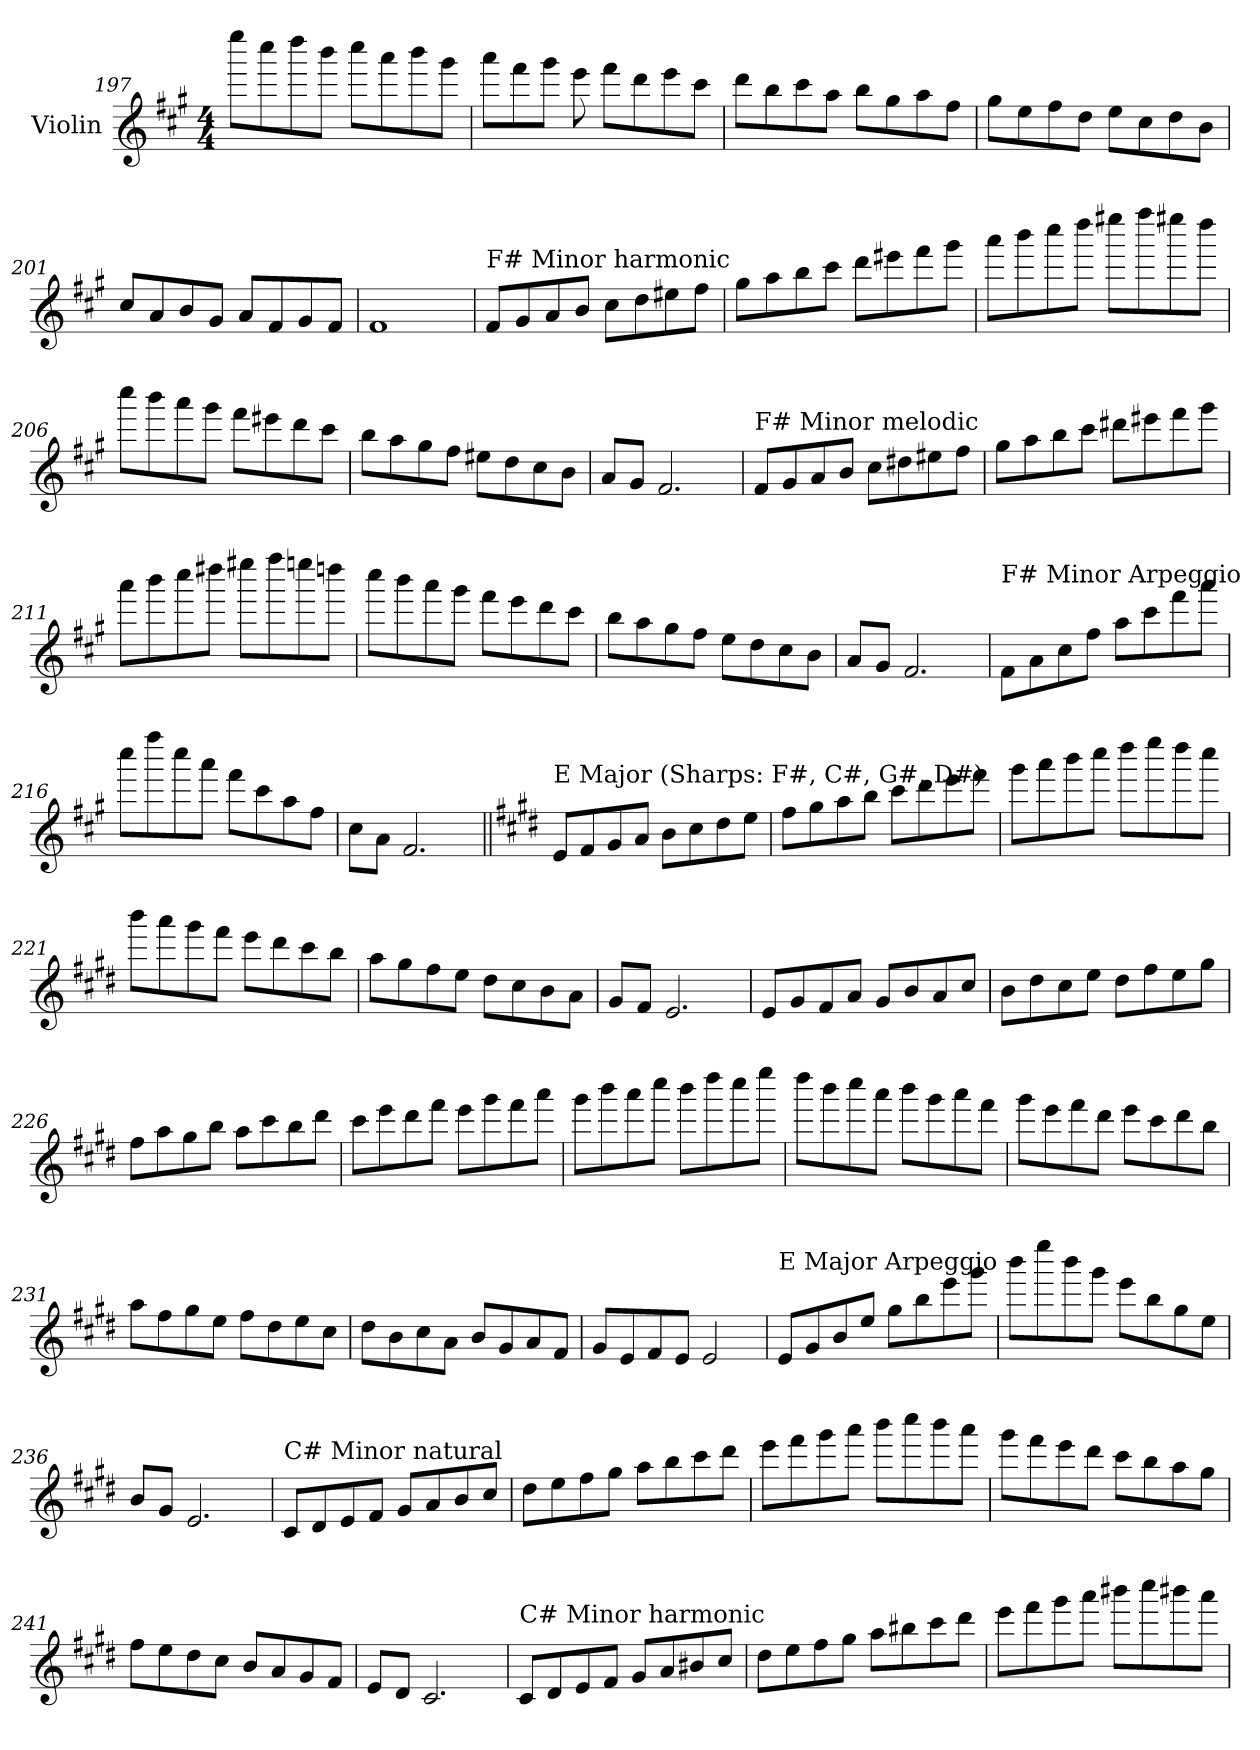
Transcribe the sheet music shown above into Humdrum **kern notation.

**kern
*part1
*staff1
*I"Violin
*I'Vln.
!!LO:LB:g=z
*clefG2
*k[f#c#g#]
*M4/4
=197
8eeee\L
8cccc#\
8dddd\
8bbb\J
8cccc#\L
8aaa\
8bbb\
8ggg#\J
=198
8aaa\L
8fff#\
8ggg#\J
8eee\
8fff#\L
8ddd\
8eee\
8ccc#\J
=199
8ddd\L
8bb\
8ccc#\
8aa\J
8bb\L
8gg#\
8aa\
8ff#\J
=200
8gg#\L
8ee\
8ff#\
8dd\J
8ee\L
8cc#\
8dd\
8b\J
=201
8cc#/L
8a/
8b/
8g#/J
8a/L
8f#/
8g#/
8f#/J
=202
1f#
!!LO:LB:g=z
=203
!LO:TX:a:t=F# Minor harmonic
8f#/L
8g#/
8a/
8b/J
8cc#\L
8dd\
8ee#X\
8ff#\J
=204
8gg#\L
8aa\
8bb\
8ccc#\J
8ddd\L
8eee#X\
8fff#\
8ggg#\J
=205
8aaa\L
8bbb\
8cccc#\
8dddd\J
8eeee#X\L
8ffff#\
8eeee#X\
8dddd\J
=206
8cccc#\L
8bbb\
8aaa\
8ggg#\J
8fff#\L
8eee#X\
8ddd\
8ccc#\J
=207
8bb\L
8aa\
8gg#\
8ff#\J
8ee#X\L
8dd\
8cc#\
8b\J
=208
8a/L
8g#/J
2.f#/
!!LO:LB:g=z
=209
!LO:TX:a:t=F# Minor melodic
8f#/L
8g#/
8a/
8b/J
8cc#\L
8dd#X\
8ee#X\
8ff#\J
=210
8gg#\L
8aa\
8bb\
8ccc#\J
8ddd#X\L
8eee#X\
8fff#\
8ggg#\J
=211
8aaa\L
8bbb\
8cccc#\
8dddd#X\J
8eeee#X\L
8ffff#\
8eeeen\
8ddddn\J
=212
8cccc#\L
8bbb\
8aaa\
8ggg#\J
8fff#\L
8eee\
8ddd\
8ccc#\J
=213
8bb\L
8aa\
8gg#\
8ff#\J
8ee\L
8dd\
8cc#\
8b\J
=214
8a/L
8g#/J
2.f#/
!!LO:LB:g=z
=215
!LO:TX:a:t=F# Minor Arpeggio
8f#\L
8a\
8cc#\
8ff#\J
8aa\L
8ccc#\
8fff#\
8aaa\J
=216
8cccc#\L
8ffff#\
8cccc#\
8aaa\J
8fff#\L
8ccc#\
8aa\
8ff#\J
=217
8cc#\L
8a\J
2.f#/
!!LO:PB:g=z
=218||
*k[f#c#g#d#]
!LO:TX:a:t=E Major (Sharps&colon; F#, C#, G#, D#)
8e/L
8f#/
8g#/
8a/J
8b\L
8cc#\
8dd#\
8ee\J
=219
8ff#\L
8gg#\
8aa\
8bb\J
8ccc#\L
8ddd#\
8eee\
8fff#\J
=220
8ggg#\L
8aaa\
8bbb\
8cccc#\J
8dddd#\L
8eeee\
8dddd#\
8cccc#\J
!!LO:LB:g=z
=221
8bbb\L
8aaa\
8ggg#\
8fff#\J
8eee\L
8ddd#\
8ccc#\
8bb\J
=222
8aa\L
8gg#\
8ff#\
8ee\J
8dd#\L
8cc#\
8b\
8a\J
=223
8g#/L
8f#/J
2.e/
!!LO:LB:g=z
=224
8e/L
8g#/
8f#/
8a/J
8g#/L
8b/
8a/
8cc#/J
=225
8b\L
8dd#\
8cc#\
8ee\J
8dd#\L
8ff#\
8ee\
8gg#\J
=226
8ff#\L
8aa\
8gg#\
8bb\J
8aa\L
8ccc#\
8bb\
8ddd#\J
!!LO:LB:g=z
=227
8ccc#\L
8eee\
8ddd#\
8fff#\J
8eee\L
8ggg#\
8fff#\
8aaa\J
=228
8ggg#\L
8bbb\
8aaa\
8cccc#\J
8bbb\L
8dddd#\
8cccc#\
8eeee\J
!!LO:LB:g=z
=229
8dddd#\L
8bbb\
8cccc#\
8aaa\J
8bbb\L
8ggg#\
8aaa\
8fff#\J
=230
8ggg#\L
8eee\
8fff#\
8ddd#\J
8eee\L
8ccc#\
8ddd#\
8bb\J
!!LO:LB:g=z
=231
8aa\L
8ff#\
8gg#\
8ee\J
8ff#\L
8dd#\
8ee\
8cc#\J
=232
8dd#\L
8b\
8cc#\
8a\J
8b/L
8g#/
8a/
8f#/J
=233
8g#/L
8e/
8f#/
8e/J
2e/
!!LO:LB:g=z
=234
!LO:TX:a:t=E Major Arpeggio
8e/L
8g#/
8b/
8ee/J
8gg#\L
8bb\
8eee\
8ggg#\J
=235
8bbb\L
8eeee\
8bbb\
8ggg#\J
8eee\L
8bb\
8gg#\
8ee\J
=236
8b/L
8g#/J
2.e/
!!LO:LB:g=z
=237
!LO:TX:a:t=C# Minor natural
8c#/L
8d#/
8e/
8f#/J
8g#/L
8a/
8b/
8cc#/J
=238
8dd#\L
8ee\
8ff#\
8gg#\J
8aa\L
8bb\
8ccc#\
8ddd#\J
=239
8eee\L
8fff#\
8ggg#\
8aaa\J
8bbb\L
8cccc#\
8bbb\
8aaa\J
=240
8ggg#\L
8fff#\
8eee\
8ddd#\J
8ccc#\L
8bb\
8aa\
8gg#\J
=241
8ff#\L
8ee\
8dd#\
8cc#\J
8b/L
8a/
8g#/
8f#/J
=242
8e/L
8d#/J
2.c#/
!!LO:LB:g=z
=243
!LO:TX:a:t=C# Minor harmonic
8c#/L
8d#/
8e/
8f#/J
8g#/L
8a/
8b#X/
8cc#/J
=244
8dd#\L
8ee\
8ff#\
8gg#\J
8aa\L
8bb#X\
8ccc#\
8ddd#\J
=245
8eee\L
8fff#\
8ggg#\
8aaa\J
8bbb#X\L
8cccc#\
8bbb#X\
8aaa\J
=
*-
